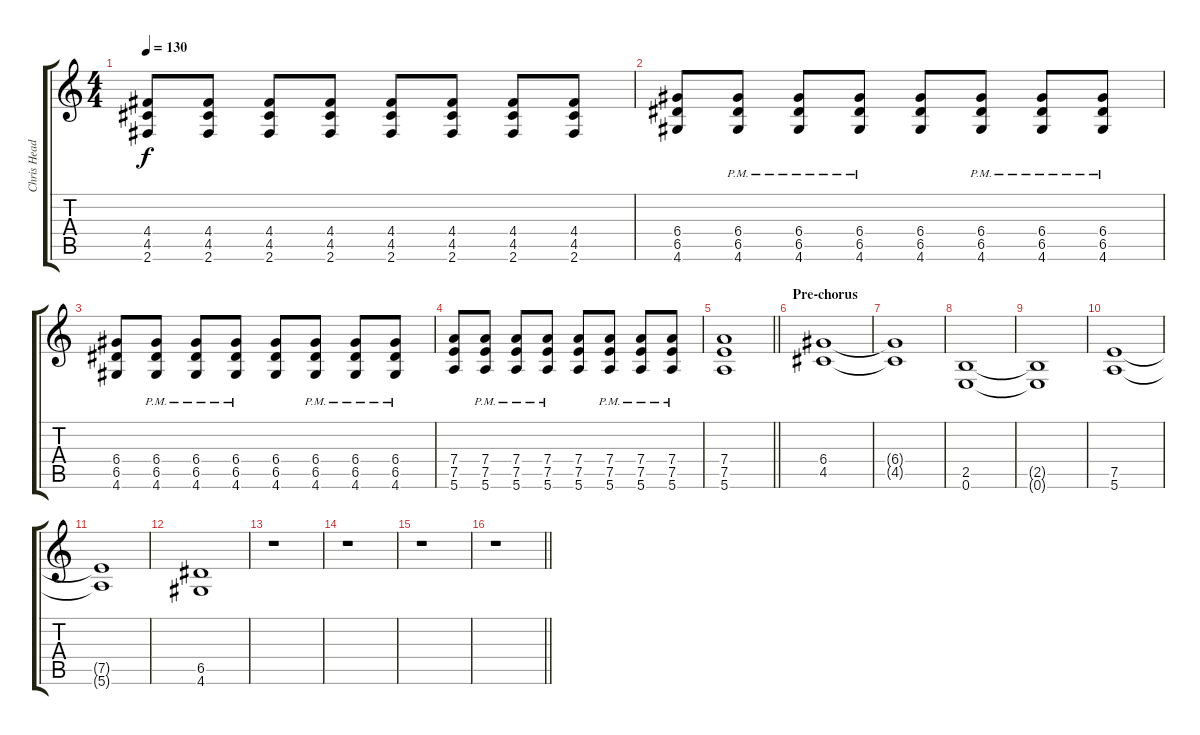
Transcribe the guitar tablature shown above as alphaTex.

\track ("Chris Head Guitar" "Chris Head") {instrument overdrivenguitar}
\staff {score tabs}
\tuning (E4 B3 G3 D3 A2 E2) {hide}
\ts (4 4)
\tempo 130
\clef g2
\ks c
(4.4 4.5 2.6).8{dy f} (4.4 4.5 2.6).8 (4.4 4.5 2.6).8 (4.4 4.5 2.6).8 (4.4 4.5 2.6).8 (4.4 4.5 2.6).8 (4.4 4.5 2.6).8 (4.4 4.5 2.6).8 |
(6.4 6.5 4.6).8 (6.4{pm} 6.5{pm} 4.6{pm}).8 (6.4{pm} 6.5{pm} 4.6{pm}).8 (6.4{pm} 6.5{pm} 4.6{pm}).8 (6.4 6.5 4.6).8 (6.4{pm} 6.5{pm} 4.6{pm}).8 (6.4{pm} 6.5{pm} 4.6{pm}).8 (6.4{pm} 6.5{pm} 4.6{pm}).8 |
(6.4 6.5 4.6).8 (6.4{pm} 6.5{pm} 4.6{pm}).8 (6.4{pm} 6.5{pm} 4.6{pm}).8 (6.4{pm} 6.5{pm} 4.6{pm}).8 (6.4 6.5 4.6).8 (6.4{pm} 6.5{pm} 4.6{pm}).8 (6.4{pm} 6.5{pm} 4.6{pm}).8 (6.4{pm} 6.5{pm} 4.6{pm}).8 |
(7.4 7.5 5.6).8 (7.4{pm} 7.5{pm} 5.6{pm}).8 (7.4{pm} 7.5{pm} 5.6{pm}).8 (7.4{pm} 7.5{pm} 5.6{pm}).8 (7.4 7.5 5.6).8 (7.4{pm} 7.5{pm} 5.6{pm}).8 (7.4{pm} 7.5{pm} 5.6{pm}).8 (7.4{pm} 7.5{pm} 5.6{pm}).8 |
\barLineRight lightlight
(7.4 7.5 5.6).1{volume 7} |
\section ("" "Pre-chorus")
(6.4 4.5).1 |
(6.4{t} 4.5{t}).1 |
(2.5 0.6).1 |
(2.5{t} 0.6{t}).1 |
(7.5 5.6).1{volume 14} |
(7.5{t} 5.6{t}).1 |
(6.5 4.6).1 |
r.1 |
r.1 |
r.1 |
\barLineRight lightlight
r.1
